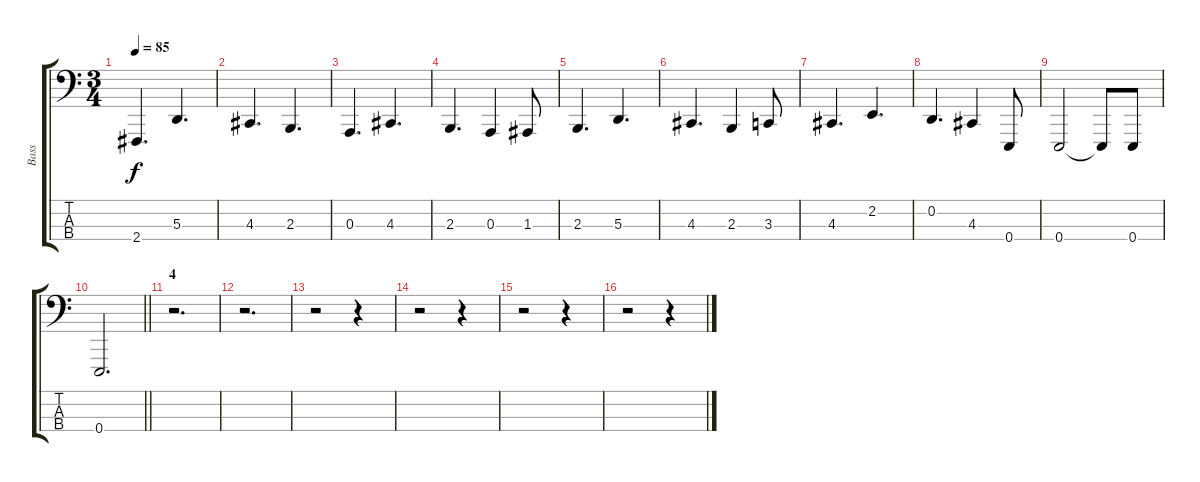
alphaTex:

\track ("Bass" "Bass") {instrument lead8bassandlead}
\staff {score tabs}
\tuning (G2 D2 A1 E1) {hide}
\ts (3 4)
\tempo 85
\clef f4
\ks c
2.4.4{d dy f} 5.3.4{d} |
4.3.4{d} 2.3.4{d} |
0.3.4{d} 4.3.4{d} |
2.3.4{d} 0.3.4 1.3.8 |
2.3.4{d} 5.3.4{d} |
4.3.4{d} 2.3.4 3.3.8 |
4.3.4{d} 2.2.4{d} |
0.2.4{d} 4.3.4 0.4.8 |
0.4.2 0.4{t}.8 0.4.8 |
\barLineRight lightlight
0.4.2{d} |
\section ("" "4")
r.2{d} |
r.2{d} |
r.2 r.4 |
r.2 r.4 |
r.2 r.4 |
r.2 r.4
